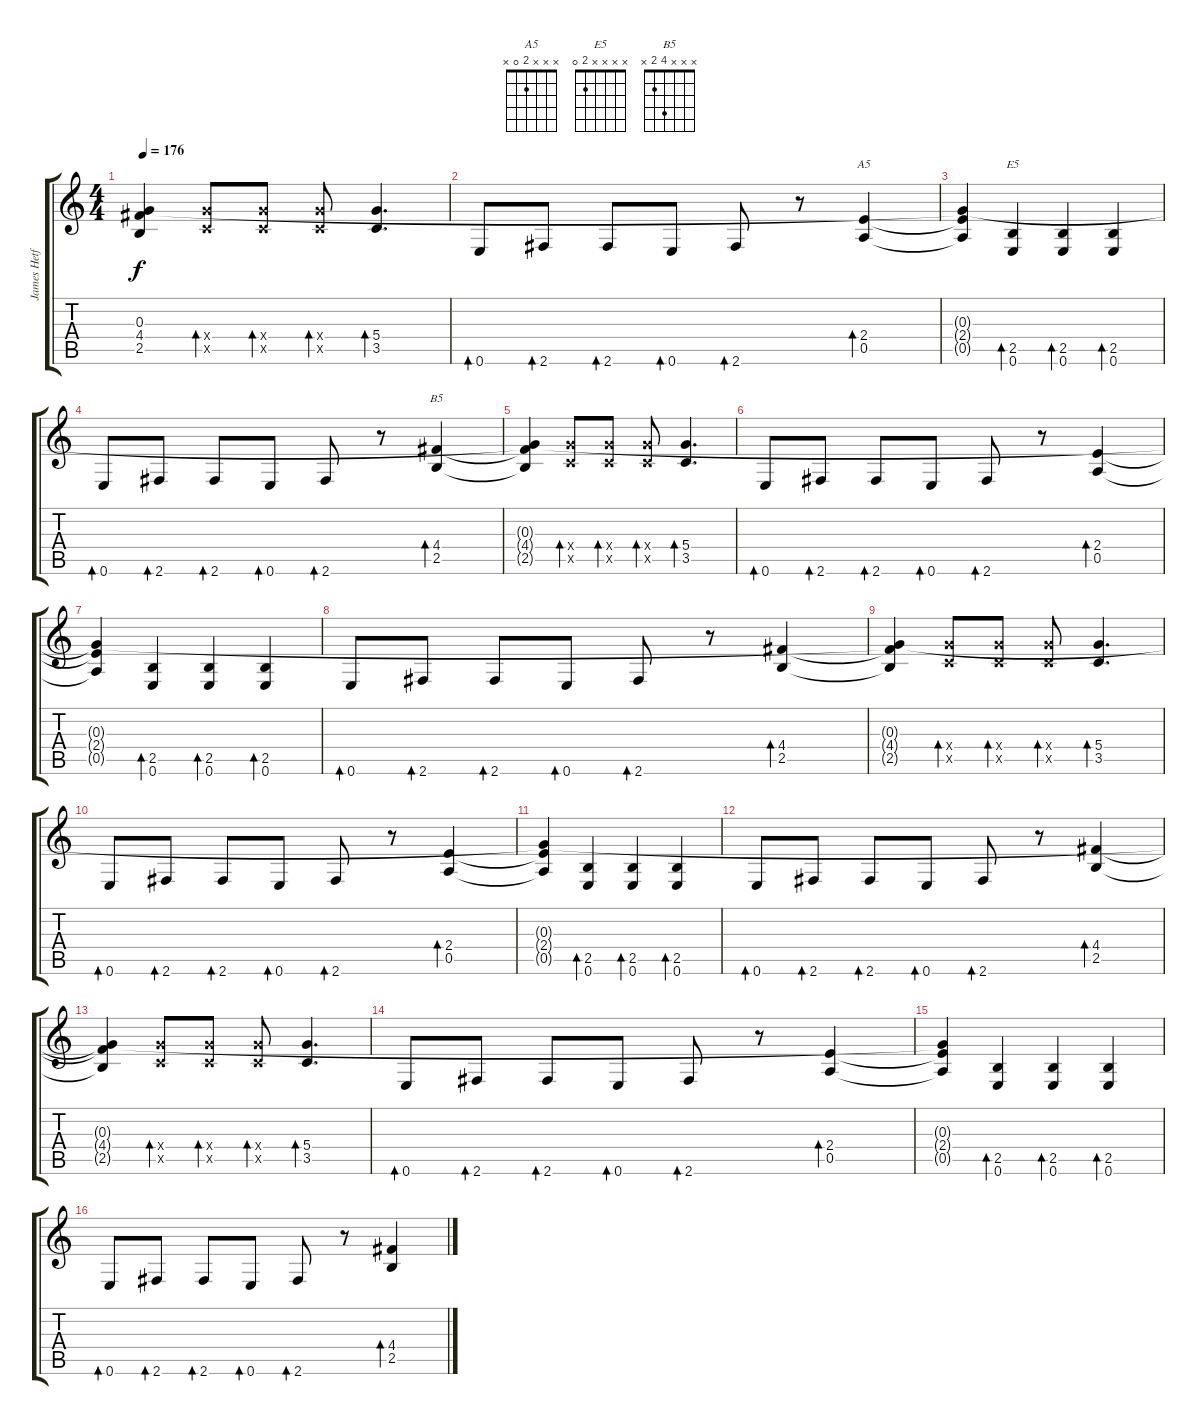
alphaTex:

\track ("James Hetfield" "James Hetf") {instrument distortionguitar}
\staff {score tabs}
\tuning (E4 B3 G3 D3 A2 E2) {hide}
\chord ("A5" x x x 2 0 x)
\chord ("E5" x x x x 2 0)
\chord ("B5" x x x 4 2 x)
\ts (4 4)
\tempo 176
\clef g2
\ks c
(0.3{t} 4.4{t} 2.5{t}).4{dy f} (5.4{x} 3.5{x}).8{bd 60} (5.4{x} 3.5{x}).8{bd 60} (5.4{x} 3.5{x}).8{bd 60} (5.4 3.5).4{d bd 60} |
0.6.8{bd 60} 2.6.8{bd 60} 2.6.8{bd 60} 0.6.8{bd 60} 2.6.8{bd 60} r.8 (2.4 0.5).4{bd 60 ch "A5"} |
(0.3{t} 2.4{t} 0.5{t}).4 (2.5 0.6).4{bd 60 ch "E5"} (2.5 0.6).4{bd 60} (2.5 0.6).4{bd 60} |
0.6.8{bd 60} 2.6.8{bd 60} 2.6.8{bd 60} 0.6.8{bd 60} 2.6.8{bd 60} r.8 (4.4 2.5).4{bd 60 ch "B5"} |
(0.3{t} 4.4{t} 2.5{t}).4 (5.4{x} 3.5{x}).8{bd 60} (5.4{x} 3.5{x}).8{bd 60} (5.4{x} 3.5{x}).8{bd 60} (5.4 3.5).4{d bd 60} |
0.6.8{bd 60} 2.6.8{bd 60} 2.6.8{bd 60} 0.6.8{bd 60} 2.6.8{bd 60} r.8 (2.4 0.5).4{bd 60} |
(0.3{t} 2.4{t} 0.5{t}).4 (2.5 0.6).4{bd 60} (2.5 0.6).4{bd 60} (2.5 0.6).4{bd 60} |
0.6.8{bd 60} 2.6.8{bd 60} 2.6.8{bd 60} 0.6.8{bd 60} 2.6.8{bd 60} r.8 (4.4 2.5).4{bd 60} |
(0.3{t} 4.4{t} 2.5{t}).4 (5.4{x} 3.5{x}).8{bd 60} (5.4{x} 3.5{x}).8{bd 60} (5.4{x} 3.5{x}).8{bd 60} (5.4 3.5).4{d bd 60} |
0.6.8{bd 60} 2.6.8{bd 60} 2.6.8{bd 60} 0.6.8{bd 60} 2.6.8{bd 60} r.8 (2.4 0.5).4{bd 60} |
(0.3{t} 2.4{t} 0.5{t}).4 (2.5 0.6).4{bd 60} (2.5 0.6).4{bd 60} (2.5 0.6).4{bd 60} |
0.6.8{bd 60} 2.6.8{bd 60} 2.6.8{bd 60} 0.6.8{bd 60} 2.6.8{bd 60} r.8 (4.4 2.5).4{bd 60} |
(0.3{t} 4.4{t} 2.5{t}).4 (5.4{x} 3.5{x}).8{bd 60} (5.4{x} 3.5{x}).8{bd 60} (5.4{x} 3.5{x}).8{bd 60} (5.4 3.5).4{d bd 60} |
0.6.8{bd 60} 2.6.8{bd 60} 2.6.8{bd 60} 0.6.8{bd 60} 2.6.8{bd 60} r.8 (2.4 0.5).4{bd 60} |
(0.3{t} 2.4{t} 0.5{t}).4 (2.5 0.6).4{bd 60} (2.5 0.6).4{bd 60} (2.5 0.6).4{bd 60} |
0.6.8{bd 60} 2.6.8{bd 60} 2.6.8{bd 60} 0.6.8{bd 60} 2.6.8{bd 60} r.8 (4.4 2.5).4{bd 60}
